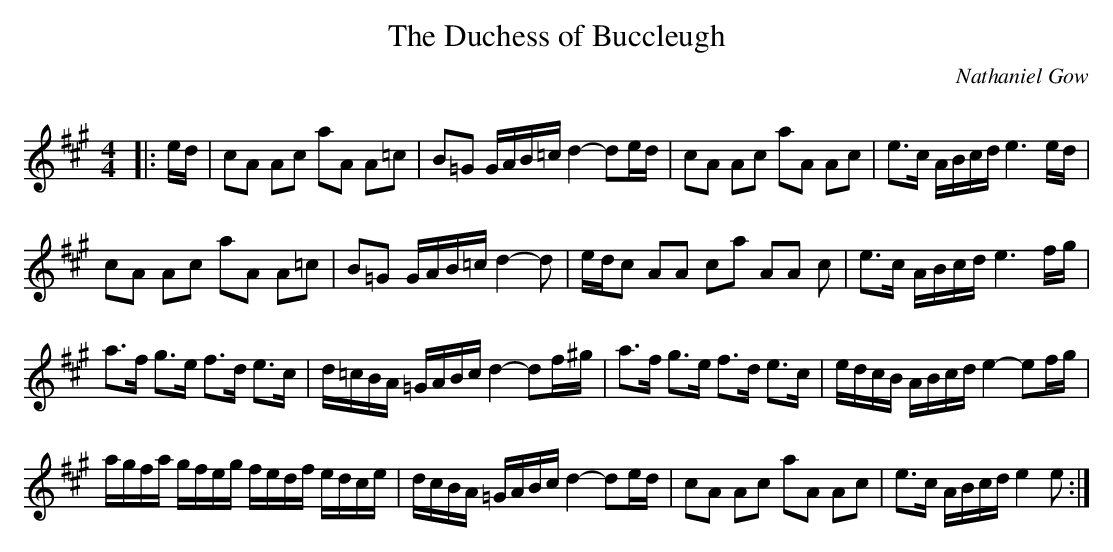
X:1
T: The Duchess of Buccleugh
C:Nathaniel Gow
Q: 128
K:A
M:4/4
L:1/16
|:ed|c2A2 A2c2 a2A2 A2=c2|B2=G2 GAB=c d4-d2ed|c2A2 A2c2 a2A2 A2c2|e3c ABcd e6ed|
c2A2 A2c2 a2A2 A2=c2|B2=G2 GAB=c d4-d2|edc2 A2A2 c2a2 A2A2 c2|e3c ABcd e6fg|
a3f g3e f3d e3c|d=cBA =GABc d4-d2f^g|a3f g3e f3d e3c|edcB ABcd e4-e2fg|
agfa gfeg fedf edce|dcBA =GABc d4-d2ed|c2A2 A2c2 a2A2 A2c2|e3c ABcd e4 e2:|
